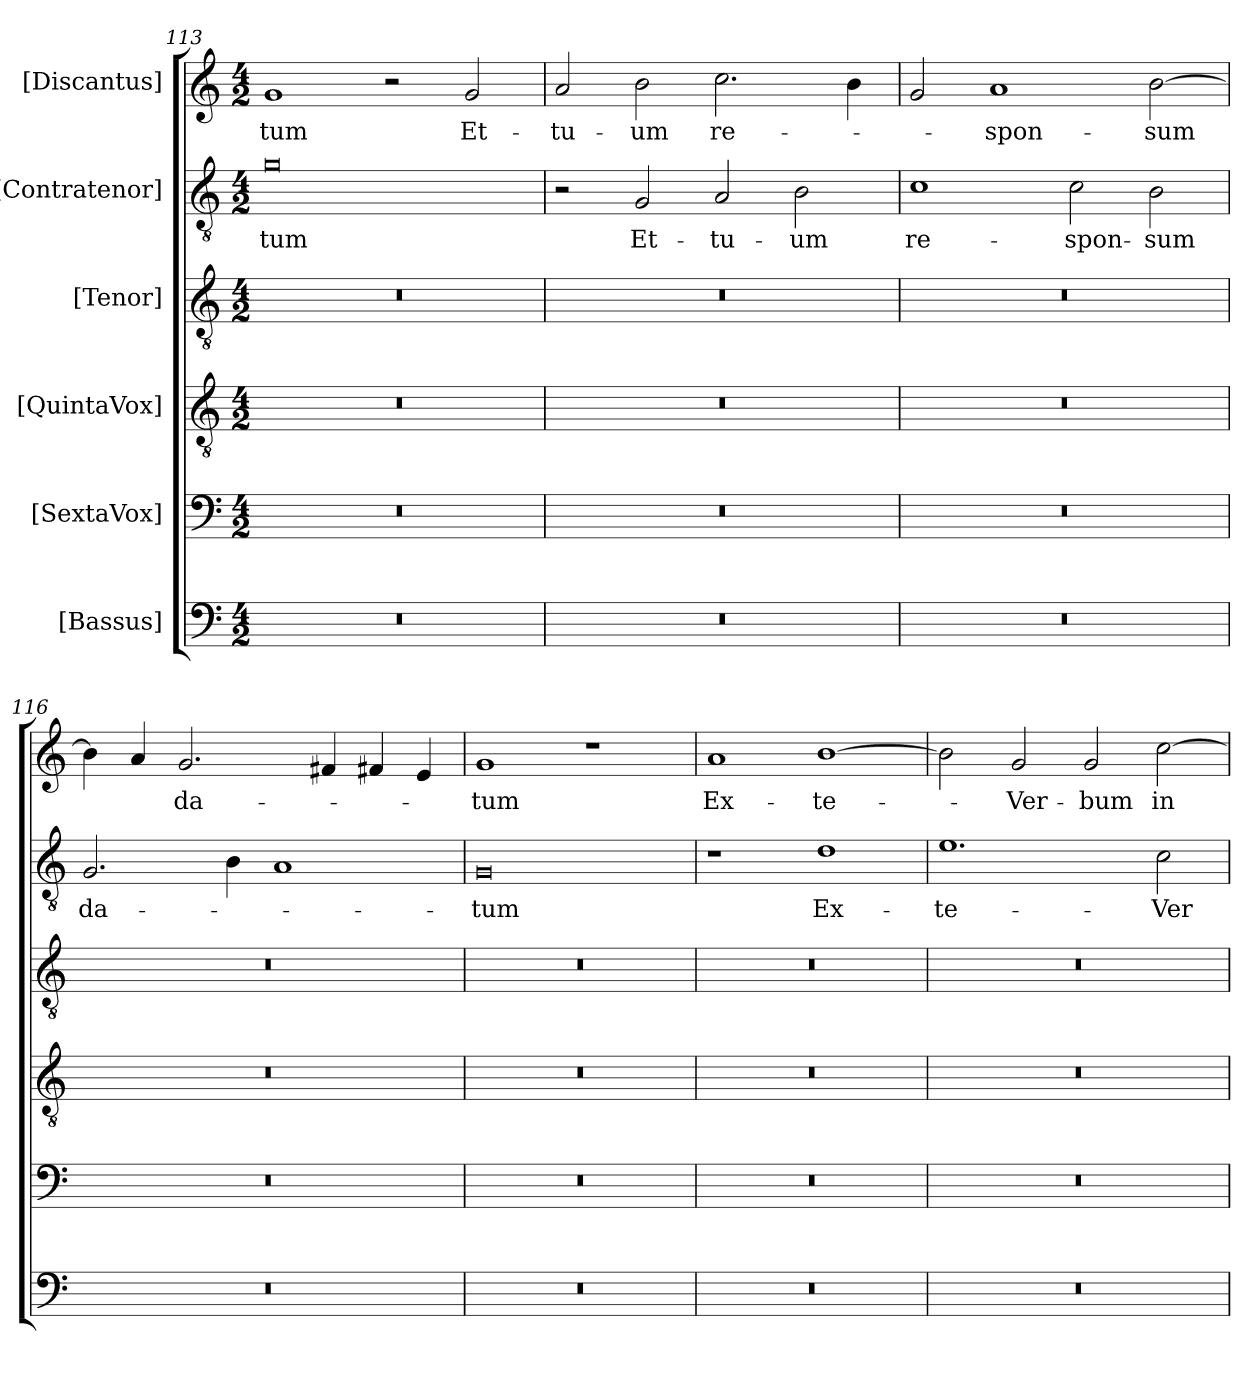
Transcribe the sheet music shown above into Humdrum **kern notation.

**kern	**kern	**kern	**kern	**kern	**text	**kern	**text
*part6	*part5	*part4	*part3	*part2	*part2	*part1	*part1
*staff6	*staff5	*staff4	*staff3	*staff2	*staff2	*staff1	*staff1
*I"[Bassus]	*I"[SextaVox]	*I"[QuintaVox]	*I"[Tenor]	*I"[Contratenor]	*	*I"[Discantus]	*
*clefF4	*clefF4	*clefGv2	*clefGv2	*clefGv2	*	*clefG2	*
*k[]	*k[]	*k[]	*k[]	*k[]	*	*k[]	*
*M4/2	*M4/2	*M4/2	*M4/2	*M4/2	*	*M4/2	*
=113	=113	=113	=113	=113	=113	=113	=113
0r	0r	0r	0r	0g\	-tum	1g/	-tum
.	.	.	.	.	.	2r	.
.	.	.	.	.	.	2g/	Et-
=114	=114	=114	=114	=114	=114	=114	=114
0r	0r	0r	0r	2r	.	2a/	tu-
.	.	.	.	2G/	Et-	2b\	-um
.	.	.	.	2A/	tu-	2.cc\	re-
.	.	.	.	2B\	-um	.	.
.	.	.	.	.	.	4b\	.
=115	=115	=115	=115	=115	=115	=115	=115
0r	0r	0r	0r	1c\	re-	2g/	.
.	.	.	.	.	.	1a/	-spon-
.	.	.	.	2c\	-spon-	.	.
.	.	.	.	2B\	-sum	[2b\	-sum
=116	=116	=116	=116	=116	=116	=116	=116
0r	0r	0r	0r	2.G/	da-	4b\]	.
.	.	.	.	.	.	4a/	.
.	.	.	.	.	.	2.g/	da-
.	.	.	.	4B\	.	.	.
.	.	.	.	1A/	.	.	.
.	.	.	.	.	.	4f#X/	.
.	.	.	.	.	.	4f#X/	.
.	.	.	.	.	.	4e/	.
=117	=117	=117	=117	=117	=117	=117	=117
0r	0r	0r	0r	0G/	-tum	1g/	-tum
.	.	.	.	.	.	1r	.
=118	=118	=118	=118	=118	=118	=118	=118
0r	0r	0r	0r	1r	.	1a/	Ex-
.	.	.	.	1d\	Ex-	[1b\	te-
=119	=119	=119	=119	=119	=119	=119	=119
0r	0r	0r	0r	1.e\	te-	2b\]	.
.	.	.	.	.	.	2g/	Ver-
.	.	.	.	.	.	2g/	-bum
.	.	.	.	2c\	Ver-	[2cc\	in-
=	=	=	=	=	=	=	=
*-	*-	*-	*-	*-	*-	*-	*-
